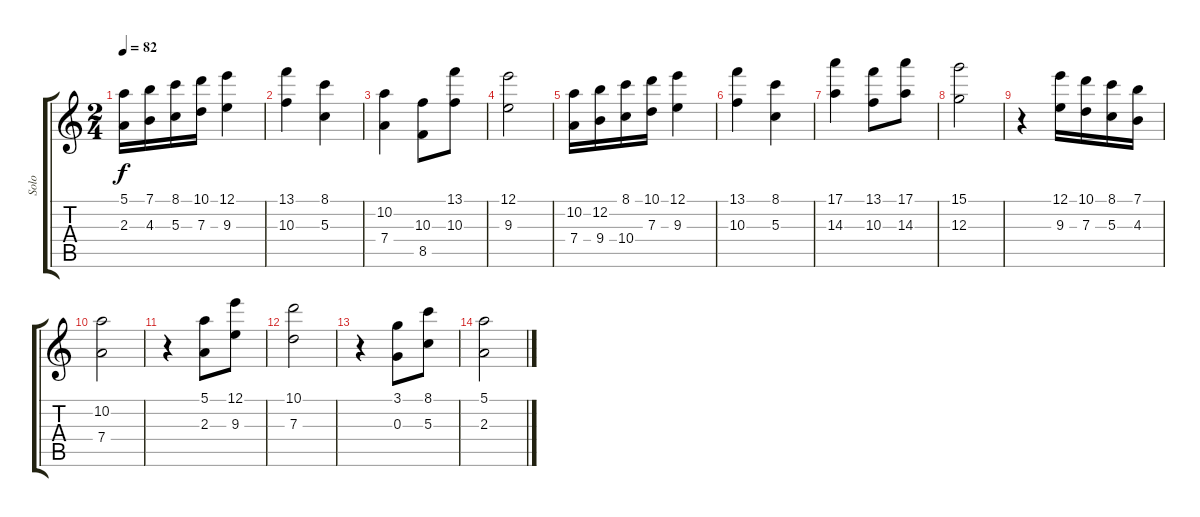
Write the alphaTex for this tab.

\track ("Solo" "Solo") {instrument acousticguitarsteel}
\staff {score tabs}
\tuning (E4 B3 G3 D3 A2 E2) {hide}
\ts (2 4)
\tempo 82
\clef g2
\ks c
(5.1 2.3).16{dy f} (7.1 4.3).16 (8.1 5.3).16 (10.1 7.3).16 (12.1 9.3).4 |
(13.1 10.3).4 (8.1 5.3).4 |
(10.2 7.4).4 (10.3 8.5).8 (13.1 10.3).8 |
(12.1 9.3).2 |
(10.2 7.4).16 (12.2 9.4).16 (8.1 10.4).16 (10.1 7.3).16 (12.1 9.3).4 |
(13.1 10.3).4 (8.1 5.3).4 |
(17.1 14.3).4 (13.1 10.3).8 (17.1 14.3).8 |
(15.1 12.3).2 |
r.4 (12.1 9.3).16 (10.1 7.3).16 (8.1 5.3).16 (7.1 4.3).16 |
(10.2 7.4).2 |
r.4 (5.1 2.3).8 (12.1 9.3).8 |
(10.1 7.3).2 |
r.4 (3.1 0.3).8 (8.1 5.3).8 |
(5.1 2.3).2
